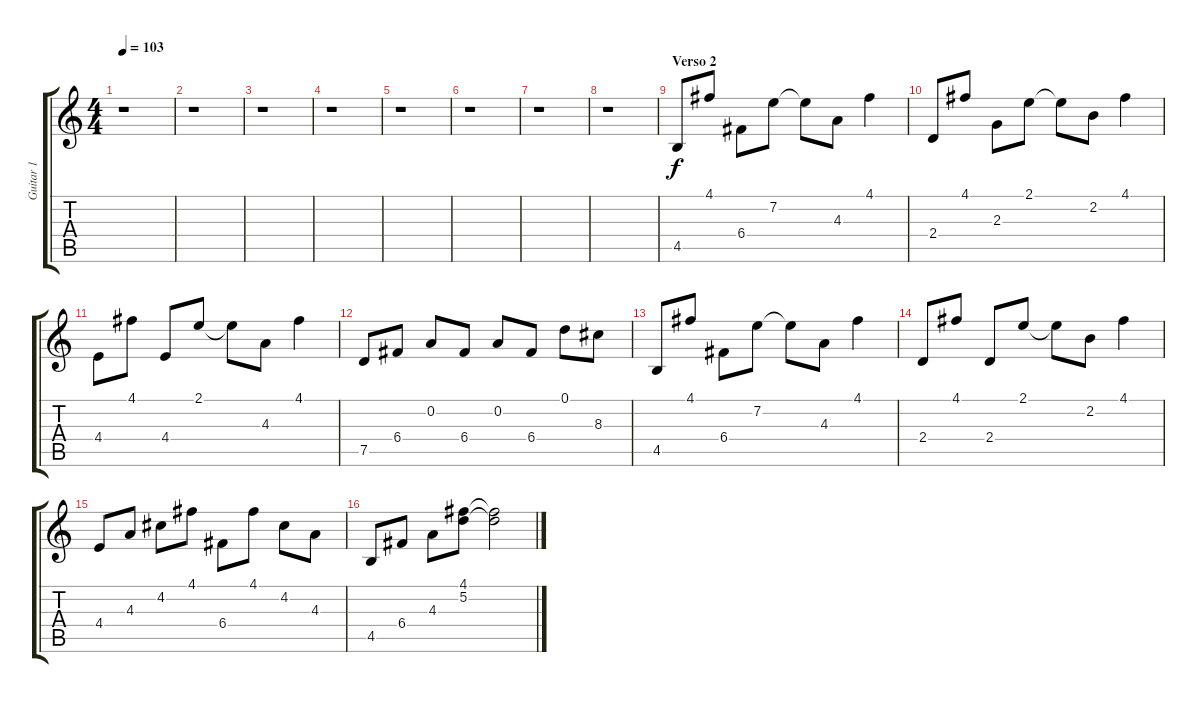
\track ("Guitar 1" "Guitar 1") {instrument acousticguitarsteel}
\staff {score tabs}
\tuning (D4 A3 F3 C3 G2 D2) {hide}
\ts (4 4)
\tempo 103
\clef g2
\ks c
r.1{dy f} |
r.1 |
r.1 |
r.1 |
r.1 |
r.1 |
r.1 |
r.1 |
\section ("" "Verso 2")
4.5.8 4.1.8 6.4.8 7.2.8 7.2{t}.8 4.3.8 4.1.4 |
2.4.8 4.1.8 2.3.8 2.1.8 2.1{t}.8 2.2.8 4.1.4 |
4.4.8 4.1.8 4.4.8 2.1.8 2.1{t}.8 4.3.8 4.1.4 |
7.5.8 6.4.8 0.2.8 6.4.8 0.2.8 6.4.8 0.1.8 8.3.8 |
4.5.8 4.1.8 6.4.8 7.2.8 7.2{t}.8 4.3.8 4.1.4 |
2.4.8 4.1.8 2.4.8 2.1.8 2.1{t}.8 2.2.8 4.1.4 |
4.4.8 4.3.8 4.2.8 4.1.8 6.4.8 4.1.8 4.2.8 4.3.8 |
4.5.8 6.4.8 4.3.8 (4.1 5.2).8 (4.1{t} 5.2{t}).2
